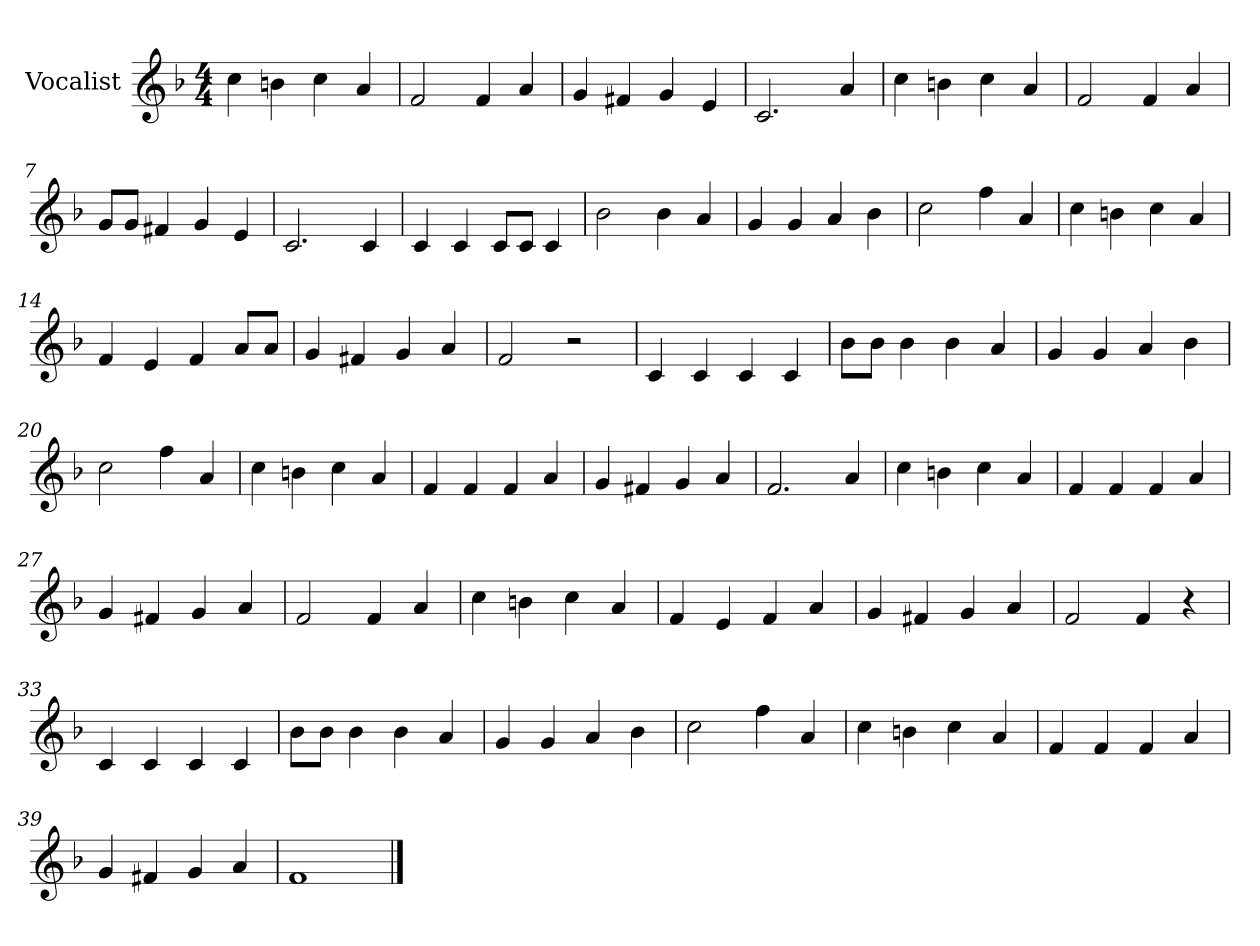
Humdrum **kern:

**kern
*part1
*staff1
*I"Vocalist
*k[b-]
*F:
*M4/4
=1
4cc
4bn
4cc
4a
=2
2f
4f
4a
=3
4g
4f#X
4g
4e
=4
2.c
4a
=5
4cc
4bn
4cc
4a
=6
2f
4f
4a
=7
8gL
8gJ
4f#X
4g
4e
=8
2.c
4c
=9
4c
4c
8cL
8cJ
4c
=10
2b-
4b-
4a
=11
4g
4g
4a
4b-
=12
2cc
4ff
4a
=13
4cc
4bn
4cc
4a
=14
4f
4e
4f
8aL
8aJ
=15
4g
4f#X
4g
4a
=16
2f
2r
=17
4c
4c
4c
4c
=18
8b-L
8b-J
4b-
4b-
4a
=19
4g
4g
4a
4b-
=20
2cc
4ff
4a
=21
4cc
4bn
4cc
4a
=22
4f
4f
4f
4a
=23
4g
4f#X
4g
4a
=24
2.f
4a
=25
4cc
4bn
4cc
4a
=26
4f
4f
4f
4a
=27
4g
4f#X
4g
4a
=28
2f
4f
4a
=29
4cc
4bn
4cc
4a
=30
4f
4e
4f
4a
=31
4g
4f#X
4g
4a
=32
2f
4f
4r
=33
4c
4c
4c
4c
=34
8b-L
8b-J
4b-
4b-
4a
=35
4g
4g
4a
4b-
=36
2cc
4ff
4a
=37
4cc
4bn
4cc
4a
=38
4f
4f
4f
4a
=39
4g
4f#X
4g
4a
=40
1f
==
*-
